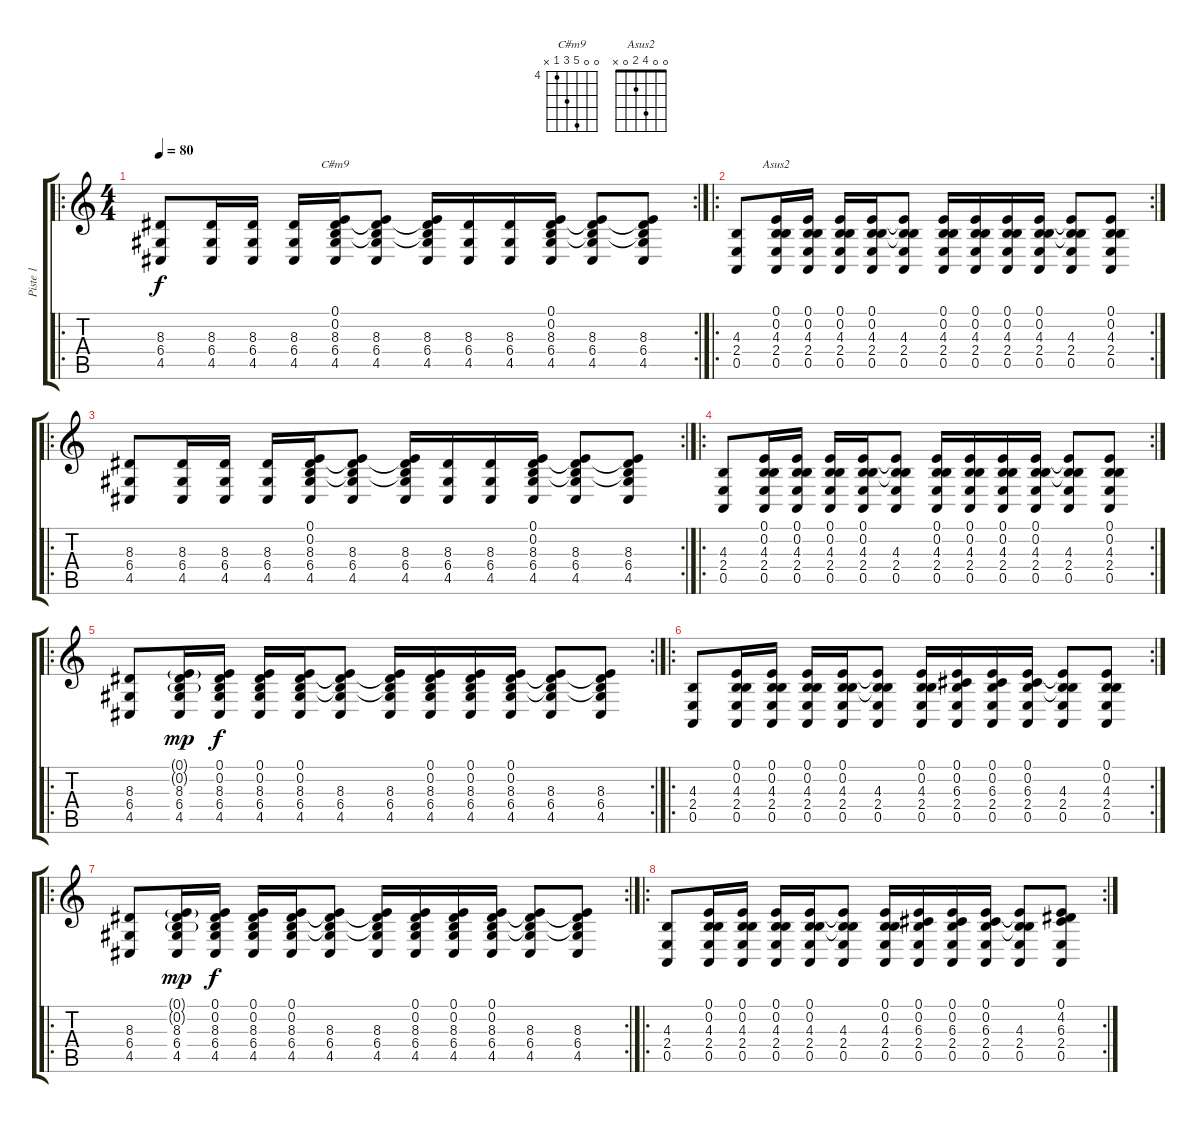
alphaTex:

\track ("Piste 1" "Piste 1") {instrument fx4atmosphere}
\staff {score tabs}
\tuning (E4 B3 G3 D3 A2 E2) {hide}
\chord ("C#m9" 0 0 8 6 4 x) {firstfret 4}
\chord ("Asus2" 0 0 4 2 0 x)
\ro
\rc 2
\ts (4 4)
\tempo 80
\clef g2
\ks c
(8.3 6.4 4.5).8{dy f instrument fx4atmosphere} (8.3 6.4 4.5).16 (8.3 6.4 4.5).16 (8.3 6.4 4.5).16 (0.1 0.2 8.3 6.4 4.5).16{ch "C#m9"} (0.1{t} 0.2{t} 8.3 6.4 4.5).8 (0.1{t} 0.2{t} 8.3 6.4 4.5).16 (8.3 6.4 4.5).16 (8.3 6.4 4.5).16 (0.1 0.2 8.3 6.4 4.5).16 (0.1{t} 0.2{t} 8.3 6.4 4.5).8 (0.1{t} 0.2{t} 8.3 6.4 4.5).8 |
\ro
\rc 2
(4.3 2.4 0.5).8 (0.1 0.2 4.3 2.4 0.5).16{ch "Asus2"} (0.1 0.2 4.3 2.4 0.5).16 (0.1 0.2 4.3 2.4 0.5).16 (0.1 0.2 4.3 2.4 0.5).16 (0.1{t} 0.2{t} 4.3 2.4 0.5).8 (0.1 0.2 4.3 2.4 0.5).16 (0.1 0.2 4.3 2.4 0.5).16 (0.1 0.2 4.3 2.4 0.5).16 (0.1 0.2 4.3 2.4 0.5).16 (0.1{t} 0.2{t} 4.3 2.4 0.5).8 (0.1 0.2 4.3 2.4 0.5).8 |
\ro
\rc 2
(8.3 6.4 4.5).8 (8.3 6.4 4.5).16 (8.3 6.4 4.5).16 (8.3 6.4 4.5).16 (0.1 0.2 8.3 6.4 4.5).16 (0.1{t} 0.2{t} 8.3 6.4 4.5).8 (0.1{t} 0.2{t} 8.3 6.4 4.5).16 (8.3 6.4 4.5).16 (8.3 6.4 4.5).16 (0.1 0.2 8.3 6.4 4.5).16 (0.1{t} 0.2{t} 8.3 6.4 4.5).8 (0.1{t} 0.2{t} 8.3 6.4 4.5).8 |
\ro
\rc 2
(4.3 2.4 0.5).8 (0.1 0.2 4.3 2.4 0.5).16 (0.1 0.2 4.3 2.4 0.5).16 (0.1 0.2 4.3 2.4 0.5).16 (0.1 0.2 4.3 2.4 0.5).16 (0.1{t} 0.2{t} 4.3 2.4 0.5).8 (0.1 0.2 4.3 2.4 0.5).16 (0.1 0.2 4.3 2.4 0.5).16 (0.1 0.2 4.3 2.4 0.5).16 (0.1 0.2 4.3 2.4 0.5).16 (0.1{t} 0.2{t} 4.3 2.4 0.5).8 (0.1 0.2 4.3 2.4 0.5).8 |
\ro
\rc 2
(8.3 6.4 4.5).8 (0.1{g} 0.2{g} 8.3 6.4 4.5).16{dy mp} (0.1 0.2 8.3 6.4 4.5).16{dy f} (0.1 0.2 8.3 6.4 4.5).16 (0.1 0.2 8.3 6.4 4.5).16 (0.1{t} 0.2{t} 8.3 6.4 4.5).8 (0.1{t} 0.2{t} 8.3 6.4 4.5).16 (0.1 0.2 8.3 6.4 4.5).16 (0.1 0.2 8.3 6.4 4.5).16 (0.1 0.2 8.3 6.4 4.5).16 (0.1{t} 0.2{t} 8.3 6.4 4.5).8 (0.1{t} 0.2{t} 8.3 6.4 4.5).8 |
\ro
\rc 2
(4.3 2.4 0.5).8 (0.1 0.2 4.3 2.4 0.5).16 (0.1 0.2 4.3 2.4 0.5).16 (0.1 0.2 4.3 2.4 0.5).16 (0.1 0.2 4.3 2.4 0.5).16 (0.1{t} 0.2{t} 4.3 2.4 0.5).8 (0.1 0.2 4.3 2.4 0.5).16 (0.1 0.2 6.3 2.4 0.5).16 (0.1 0.2 6.3 2.4 0.5).16 (0.1 0.2 6.3 2.4 0.5).16 (0.1{t} 0.2{t} 4.3 2.4 0.5).8 (0.1 0.2 4.3 2.4 0.5).8 |
\ro
\rc 2
(8.3 6.4 4.5).8 (0.1{g} 0.2{g} 8.3 6.4 4.5).16{dy mp} (0.1 0.2 8.3 6.4 4.5).16{dy f} (0.1 0.2 8.3 6.4 4.5).16 (0.1 0.2 8.3 6.4 4.5).16 (0.1{t} 0.2{t} 8.3 6.4 4.5).8 (0.1{t} 0.2{t} 8.3 6.4 4.5).16 (0.1 0.2 8.3 6.4 4.5).16 (0.1 0.2 8.3 6.4 4.5).16 (0.1 0.2 8.3 6.4 4.5).16 (0.1{t} 0.2{t} 8.3 6.4 4.5).8 (0.1{t} 0.2{t} 8.3 6.4 4.5).8 |
\ro
\rc 2
(4.3 2.4 0.5).8 (0.1 0.2 4.3 2.4 0.5).16 (0.1 0.2 4.3 2.4 0.5).16 (0.1 0.2 4.3 2.4 0.5).16 (0.1 0.2 4.3 2.4 0.5).16 (0.1{t} 0.2{t} 4.3 2.4 0.5).8 (0.1 0.2 4.3 2.4 0.5).16 (0.1 0.2 6.3 2.4 0.5).16 (0.1 0.2 6.3 2.4 0.5).16 (0.1 0.2 6.3 2.4 0.5).16 (0.1{t} 0.2{t} 4.3 2.4 0.5).8 (0.1 4.2 6.3 2.4 0.5).8
